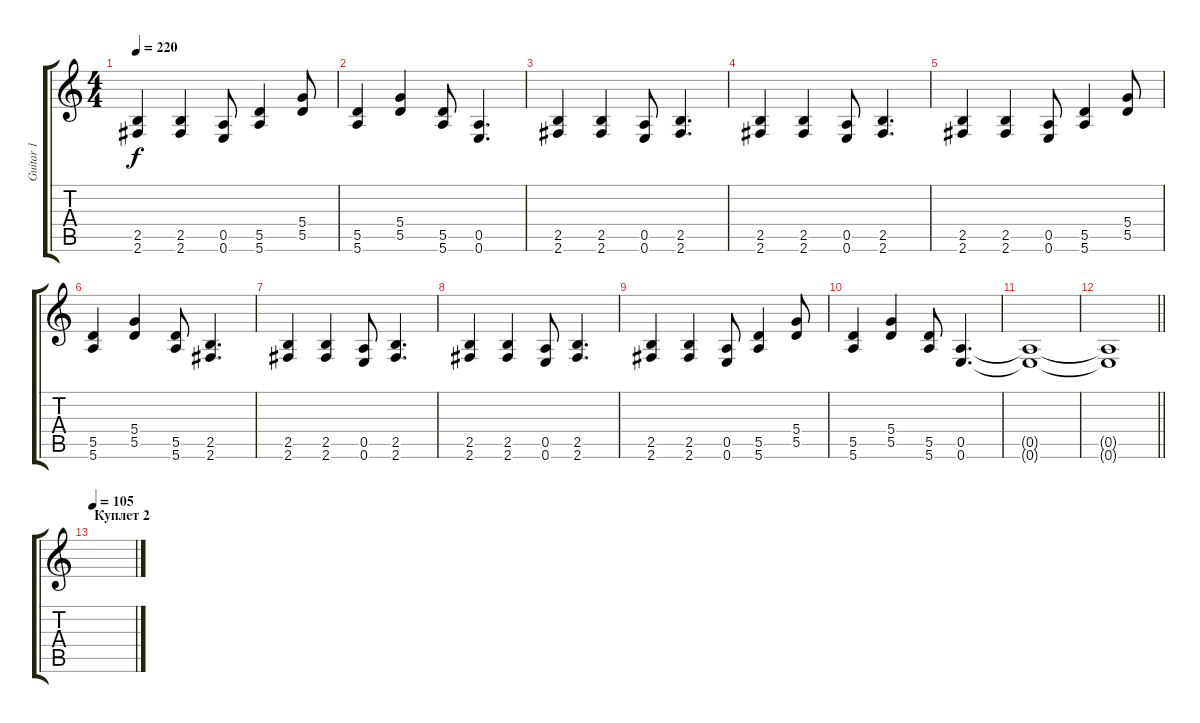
\track ("Guitar 1" "Guitar 1") {instrument overdrivenguitar}
\staff {score tabs}
\tuning (E4 B3 G3 D3 A2 E2) {hide}
\ts (4 4)
\tempo 220
\clef g2
\ks c
(2.5 2.6).4{dy f} (2.5 2.6).4 (0.5 0.6).8 (5.5 5.6).4 (5.4 5.5).8 |
(5.5 5.6).4 (5.4 5.5).4 (5.5 5.6).8 (0.5 0.6).4{d} |
(2.5 2.6).4 (2.5 2.6).4 (0.5 0.6).8 (2.5 2.6).4{d} |
(2.5 2.6).4 (2.5 2.6).4 (0.5 0.6).8 (2.5 2.6).4{d} |
(2.5 2.6).4 (2.5 2.6).4 (0.5 0.6).8 (5.5 5.6).4 (5.4 5.5).8 |
(5.5 5.6).4 (5.4 5.5).4 (5.5 5.6).8 (2.5 2.6).4{d} |
(2.5 2.6).4 (2.5 2.6).4 (0.5 0.6).8 (2.5 2.6).4{d} |
(2.5 2.6).4 (2.5 2.6).4 (0.5 0.6).8 (2.5 2.6).4{d} |
(2.5 2.6).4 (2.5 2.6).4 (0.5 0.6).8 (5.5 5.6).4 (5.4 5.5).8 |
(5.5 5.6).4 (5.4 5.5).4 (5.5 5.6).8 (0.5 0.6).4{d} |
(0.5{t} 0.6{t}).1 |
\barLineRight lightlight
(0.5{t} 0.6{t}).1 |
\section ("" "Куплет 2")
\tempo 105
